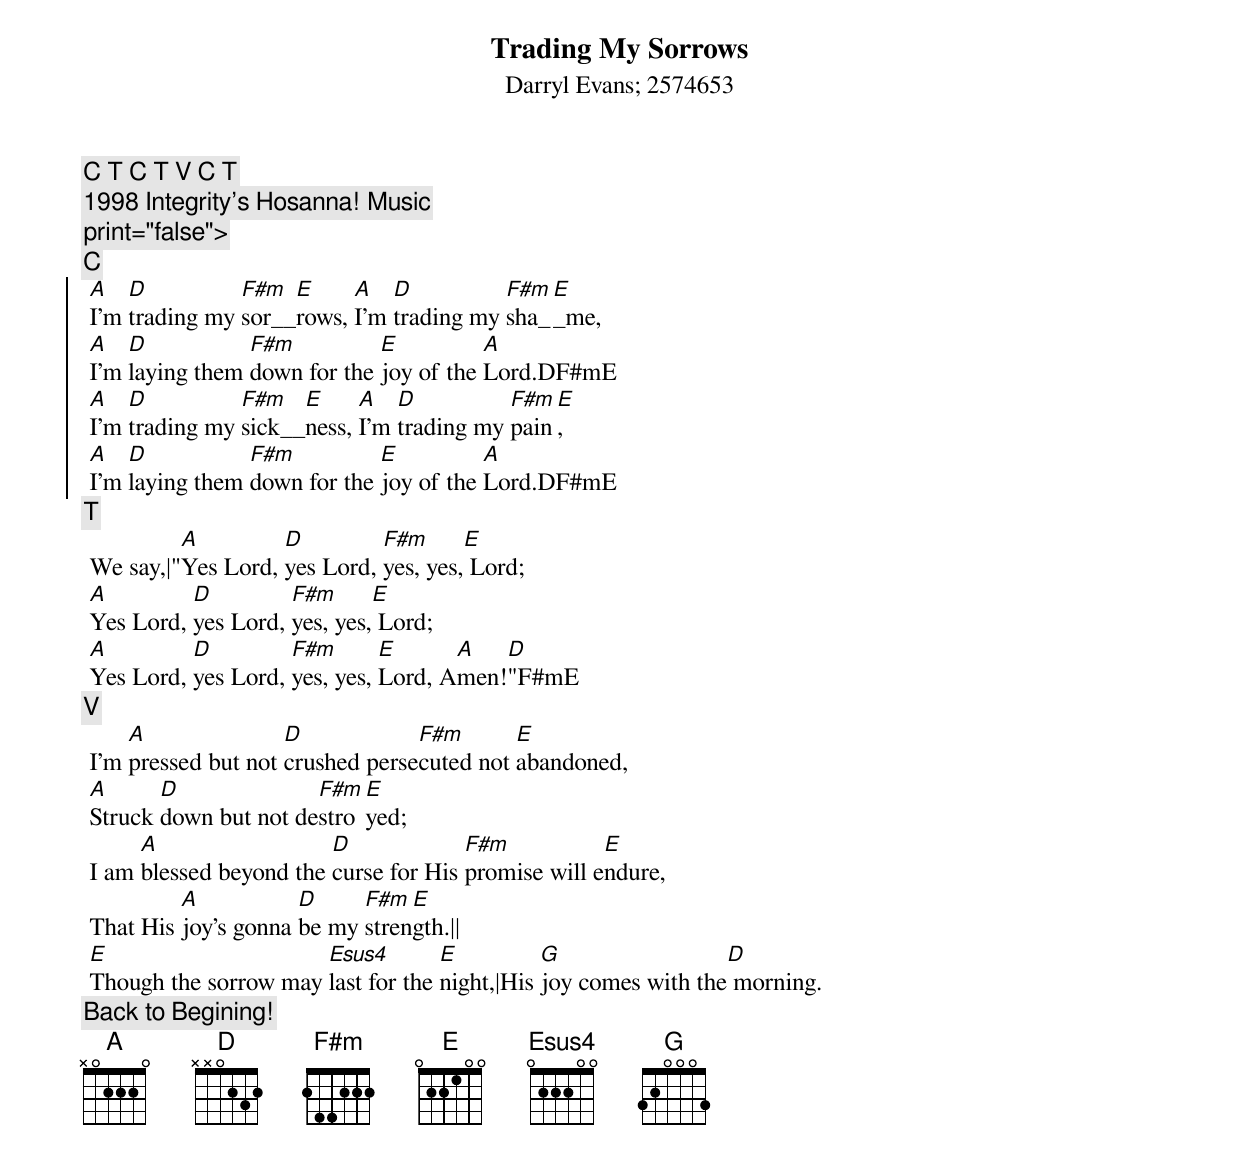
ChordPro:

{title:Trading My Sorrows}
{subtitle:Darryl Evans}
{subtitle:2574653}
{comment:C T C T V C T}
{comment:1998 Integrity's Hosanna! Music}
{comment:print="false">}
{comment:C}
{soc}
 [A]I'm [D]trading my [F#m]sor__[E]rows, [A]I'm [D]trading my [F#m]sha_[E]_me,
 [A]I'm [D]laying them [F#m]down for the [E]joy of the [A]Lord.DF#mE
 [A]I'm [D]trading my [F#m]sick__[E]ness, [A]I'm [D]trading my [F#m]pain[E],
 [A]I'm [D]laying them [F#m]down for the [E]joy of the [A]Lord.DF#mE
{eoc}
{comment:T}
 We say,|"[A]Yes Lord, [D]yes Lord, [F#m]yes, yes,[E] Lord;
 [A]Yes Lord, [D]yes Lord, [F#m]yes, yes,[E] Lord;
 [A]Yes Lord, [D]yes Lord, [F#m]yes, yes, [E]Lord, A[A]men![D]"F#mE
{comment:V}
 I'm [A]pressed but not [D]crushed perse[F#m]cuted not [E]abandoned,
 [A]Struck [D]down but not de[F#m]stro[E]yed;
 I am [A]blessed beyond the [D]curse for His [F#m]promise will e[E]ndure,
 That His [A]joy's gonna [D]be my [F#m]stren[E]gth.||
 [E]Though the sorrow may [Esus4]last for the [E]night,|His [G]joy comes with the[D] morning.
{comment:Back to Begining!}
